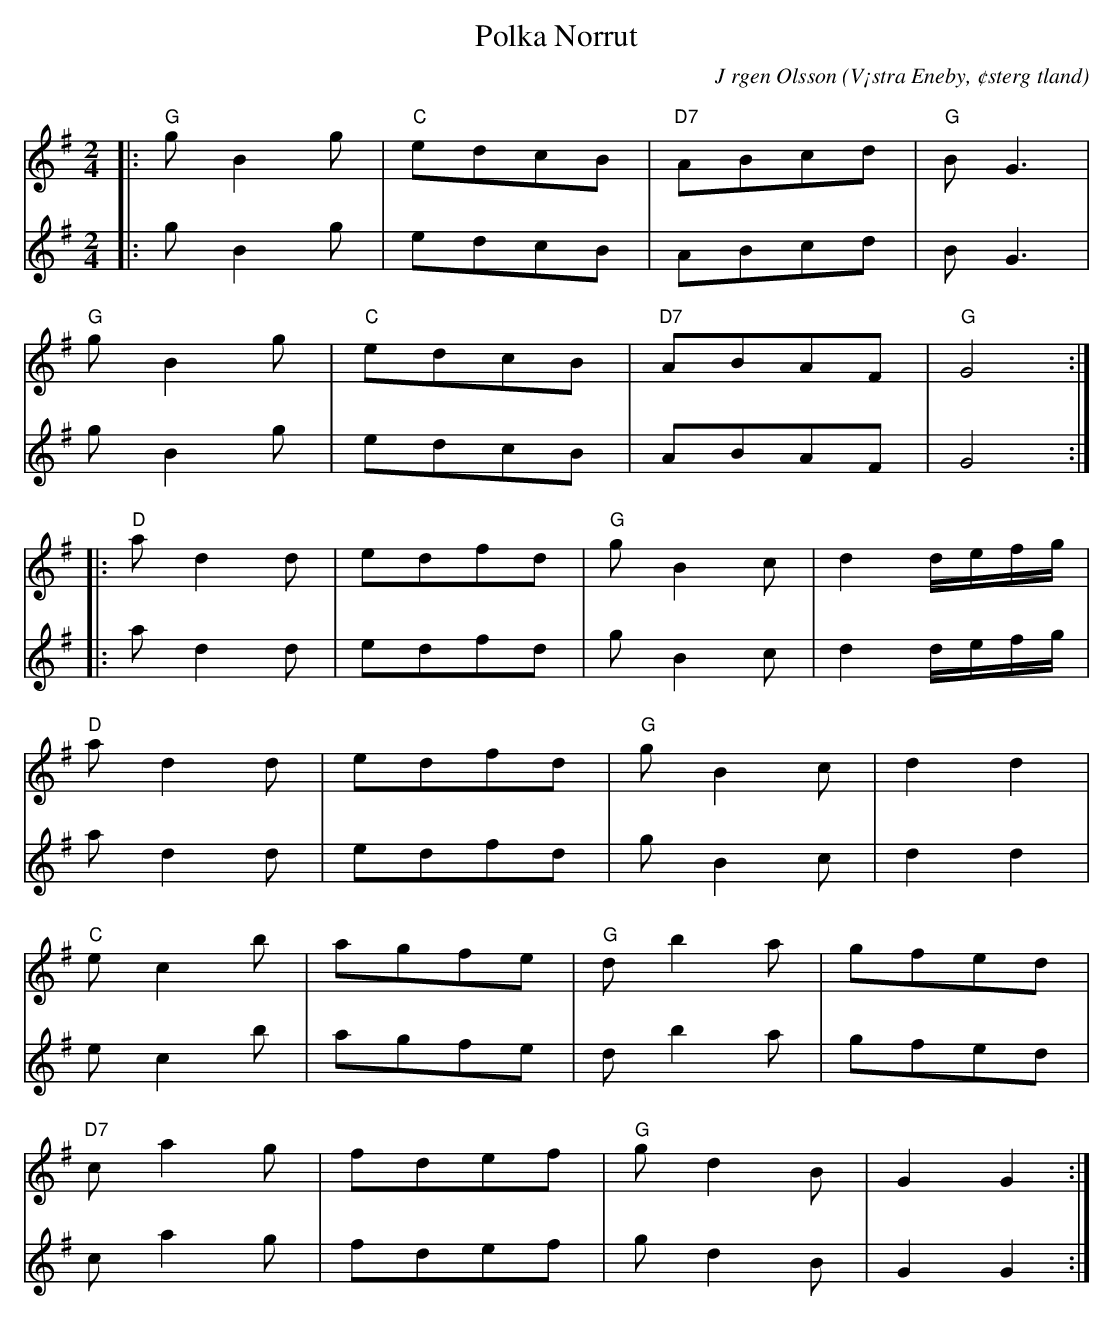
X:1
T:Polka Norrut
C:J rgen Olsson
O:V¡stra Eneby, ¢sterg tland
Q:115
M:2/4
L:1/8
K:G
V:1
|:"G" gB2g|"C" edcB|"D7" ABcd|"G" B G3|
  "G" gB2g|"C" edcB|"D7" ABAF|"G" G4 :|
|:"D" ad2d|edfd   |"G" gB2c |d2d/2e/2f/2g/2|
"D" ad2d|edfd   |"G" gB2c |d2d2   |
"C" ec2b |agfe   |"G" db2a |gfed   |
"D7" ca2g |fdef   |"G" gd2B |G2G2   :|]
V:2
|:gB2g|edcB|ABcd|B G3|
  gB2g|edcB| ABAF| G4 :|
|:ad2d|edfd   | gB2c |d2d/2e/2f/2g/2|
ad2d|edfd   | gB2c |d2d2   |
ec2b |agfe   | db2a |gfed   |
 ca2g |fdef   | gd2B |G2G2   :|]
